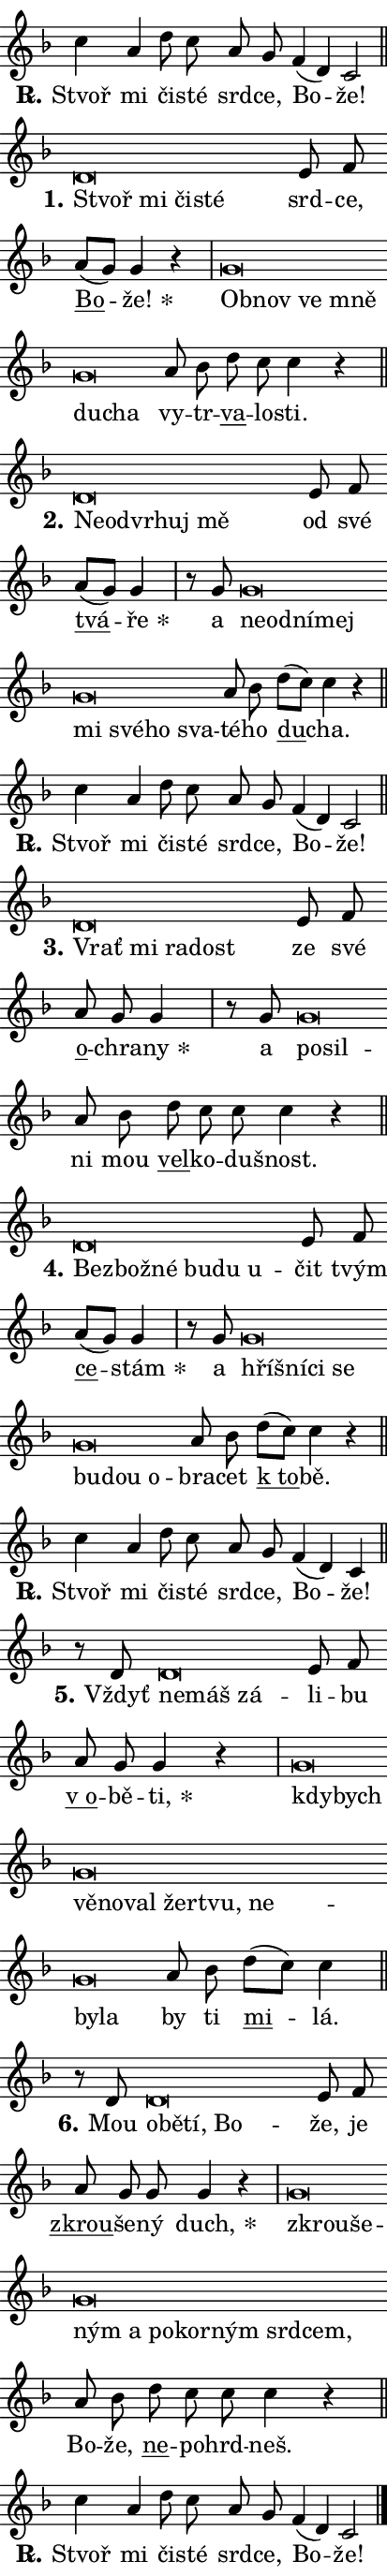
\version "2.22.1"
\header { tagline = "" }
\paper {
  indent = 0\cm
  top-margin = 0\cm
  right-margin = 0\cm
  bottom-margin = 0\cm
  left-margin = 0\cm
  paper-width = 7\cm
  page-breaking = #ly:one-page-breaking
  system-system-spacing.basic-distance = #11
  score-system-spacing.basic-distance = #11
  ragged-last = ##f
}


%% Author: Thomas Morley
%% https://lists.gnu.org/archive/html/lilypond-user/2020-05/msg00002.html
#(define (line-position grob)
"Returns position of @var[grob} in current system:
   @code{'start}, if at first time-step
   @code{'end}, if at last time-step
   @code{'middle} otherwise
"
  (let* ((col (ly:item-get-column grob))
         (ln (ly:grob-object col 'left-neighbor))
         (rn (ly:grob-object col 'right-neighbor))
         (col-to-check-left (if (ly:grob? ln) ln col))
         (col-to-check-right (if (ly:grob? rn) rn col))
         (break-dir-left
           (and
             (ly:grob-property col-to-check-left 'non-musical #f)
             (ly:item-break-dir col-to-check-left)))
         (break-dir-right
           (and
             (ly:grob-property col-to-check-right 'non-musical #f)
             (ly:item-break-dir col-to-check-right))))
        (cond ((eqv? 1 break-dir-left) 'start)
              ((eqv? -1 break-dir-right) 'end)
              (else 'middle))))

#(define (tranparent-at-line-position vctor)
  (lambda (grob)
  "Relying on @code{line-position} select the relevant enry from @var{vctor}.
Used to determine transparency,"
    (case (line-position grob)
      ((end) (not (vector-ref vctor 0)))
      ((middle) (not (vector-ref vctor 1)))
      ((start) (not (vector-ref vctor 2))))))

noteHeadBreakVisibility =
#(define-music-function (break-visibility)(vector?)
"Makes @code{NoteHead}s transparent relying on @var{break-visibility}"
#{
  \override NoteHead.transparent =
    #(tranparent-at-line-position break-visibility)
#})

#(define delete-ledgers-for-transparent-note-heads
  (lambda (grob)
    "Reads whether a @code{NoteHead} is transparent.
If so this @code{NoteHead} is removed from @code{'note-heads} from
@var{grob}, which is supposed to be @code{LedgerLineSpanner}.
As a result ledgers are not printed for this @code{NoteHead}"
    (let* ((nhds-array (ly:grob-object grob 'note-heads))
           (nhds-list
             (if (ly:grob-array? nhds-array)
                 (ly:grob-array->list nhds-array)
                 '()))
           ;; Relies on the transparent-property being done before
           ;; Staff.LedgerLineSpanner.after-line-breaking is executed.
           ;; This is fragile ...
           (to-keep
             (remove
               (lambda (nhd)
                 (ly:grob-property nhd 'transparent #f))
               nhds-list)))
      ;; TODO find a better method to iterate over grob-arrays, similiar
      ;; to filter/remove etc for lists
      ;; For now rebuilt from scratch
      (set! (ly:grob-object grob 'note-heads)  '())
      (for-each
        (lambda (nhd)
          (ly:pointer-group-interface::add-grob grob 'note-heads nhd))
        to-keep))))

hideNotes = {
  \noteHeadBreakVisibility #begin-of-line-visible
}
unHideNotes = {
  \noteHeadBreakVisibility #all-visible
}

% work-around for resetting accidentals
% https://lilypond.org/doc/v2.23/Documentation/notation/displaying-rhythms#unmetered-music
cadenzaMeasure = {
  \cadenzaOff
  \partial 1024 s1024
  \cadenzaOn
}

#(define-markup-command (accent layout props text) (markup?)
  "Underline accented syllable"
  (interpret-markup layout props
    #{\markup \override #'(offset . 4.3) \underline { #text }#}))

responsum = \markup \concat {
  "R" \hspace #-1.05 \path #0.1 #'((moveto 0 0.07) (lineto 0.9 0.8)) \hspace #0.05 "."
}

\layout {
    \context {
        \Staff
        \remove "Time_signature_engraver"
        \override LedgerLineSpanner.after-line-breaking = #delete-ledgers-for-transparent-note-heads
    }
    \context {
        \Voice {
            \override NoteHead.output-attributes = #'((class . "notehead"))
            \override Hairpin.height = #0.55
        }
    }
    \context {
        \Lyrics {
            \override StanzaNumber.output-attributes = #'((class . "stanzanumber"))
            \override LyricSpace.minimum-distance = #0.9
            \override LyricText.font-name = #"TeX Gyre Schola"
            \override LyricText.font-size = 1
            \override StanzaNumber.font-name = #"TeX Gyre Schola Bold"
            \override StanzaNumber.font-size = 1
        }
    }
}

% magnetic-lyrics.ily
%
%   written by
%     Jean Abou Samra <jean@abou-samra.fr>
%     Werner Lemberg <wl@gnu.org>
%
%   adapted by
%     Jiri Hon <jiri.hon@gmail.com>
%
% Version 2022-Apr-15

% https://www.mail-archive.com/lilypond-user@gnu.org/msg149350.html

#(define (Left_hyphen_pointer_engraver context)
   "Collect syllable-hyphen-syllable occurrences in lyrics and store
them in properties.  This engraver only looks to the left.  For
example, if the lyrics input is @code{foo -- bar}, it does the
following.

@itemize @bullet
@item
Set the @code{text} property of the @code{LyricHyphen} grob between
@q{foo} and @q{bar} to @code{foo}.

@item
Set the @code{left-hyphen} property of the @code{LyricText} grob with
text @q{foo} to the @code{LyricHyphen} grob between @q{foo} and
@q{bar}.
@end itemize

Use this auxiliary engraver in combination with the
@code{lyric-@/text::@/apply-@/magnetic-@/offset!} hook."
   (let ((hyphen #f)
         (text #f))
     (make-engraver
      (acknowledgers
       ((lyric-syllable-interface engraver grob source-engraver)
        (set! text grob)))
      (end-acknowledgers
       ((lyric-hyphen-interface engraver grob source-engraver)
        ;(when (not (grob::has-interface grob 'lyric-space-interface))
          (set! hyphen grob)));)
      ((stop-translation-timestep engraver)
       (when (and text hyphen)
         (ly:grob-set-object! text 'left-hyphen hyphen))
       (set! text #f)
       (set! hyphen #f)))))

#(define (lyric-text::apply-magnetic-offset! grob)
   "If the space between two syllables is less than the value in
property @code{LyricText@/.details@/.squash-threshold}, move the right
syllable to the left so that it gets concatenated with the left
syllable.

Use this function as a hook for
@code{LyricText@/.after-@/line-@/breaking} if the
@code{Left_@/hyphen_@/pointer_@/engraver} is active."
   (let ((hyphen (ly:grob-object grob 'left-hyphen #f)))
     (when hyphen
       (let ((left-text (ly:spanner-bound hyphen LEFT)))
         (when (grob::has-interface left-text 'lyric-syllable-interface)
           (let* ((common (ly:grob-common-refpoint grob left-text X))
                  (this-x-ext (ly:grob-extent grob common X))
                  (left-x-ext
                   (begin
                     ;; Trigger magnetism for left-text.
                     (ly:grob-property left-text 'after-line-breaking)
                     (ly:grob-extent left-text common X)))
                  ;; `delta` is the gap width between two syllables.
                  (delta (- (interval-start this-x-ext)
                            (interval-end left-x-ext)))
                  (details (ly:grob-property grob 'details))
                  (threshold (assoc-get 'squash-threshold details 0.2)))
             (when (< delta threshold)
               (let* (;; We have to manipulate the input text so that
                      ;; ligatures crossing syllable boundaries are not
                      ;; disabled.  For languages based on the Latin
                      ;; script this is essentially a beautification.
                      ;; However, for non-Western scripts it can be a
                      ;; necessity.
                      (lt (ly:grob-property left-text 'text))
                      (rt (ly:grob-property grob 'text))
                      (is-space (grob::has-interface hyphen 'lyric-space-interface))
                      (space (if is-space " " ""))
                      (space-markup (grob-interpret-markup grob " "))
                      (space-size (interval-length (ly:stencil-extent space-markup X)))
                      (extra-delta (if is-space space-size 0))
                      ;; Append new syllable.
                      (ltrt-space (if (and (string? lt) (string? rt))
                                (string-append lt space rt)
                                (make-concat-markup (list lt space rt))))
                      ;; Right-align `ltrt` to the right side.
                      (ltrt-space-markup (grob-interpret-markup
                               grob
                               (make-translate-markup
                                (cons (interval-length this-x-ext) 0)
                                (make-right-align-markup ltrt-space)))))
                 (begin
                   ;; Don't print `left-text`.
                   (ly:grob-set-property! left-text 'stencil #f)
                   ;; Set text and stencil (which holds all collected
                   ;; syllables so far) and shift it to the left.
                   (ly:grob-set-property! grob 'text ltrt-space)
                   (ly:grob-set-property! grob 'stencil ltrt-space-markup)
                   (ly:grob-translate-axis! grob (- (- delta extra-delta)) X))))))))))


#(define (lyric-hyphen::displace-bounds-first grob)
   ;; Make very sure this callback isn't triggered too early.
   (let ((left (ly:spanner-bound grob LEFT))
         (right (ly:spanner-bound grob RIGHT)))
     (ly:grob-property left 'after-line-breaking)
     (ly:grob-property right 'after-line-breaking)
     (ly:lyric-hyphen::print grob)))

squashThreshold = #0.4

\layout {
  \context {
    \Lyrics
    \consists #Left_hyphen_pointer_engraver
    \override LyricText.after-line-breaking =
      #lyric-text::apply-magnetic-offset!
    \override LyricHyphen.stencil = #lyric-hyphen::displace-bounds-first
    \override LyricText.details.squash-threshold = \squashThreshold
    \override LyricHyphen.minimum-distance = 0
    \override LyricHyphen.minimum-length = \squashThreshold
  }
}

squash = \override LyricText.details.squash-threshold = 9999
unSquash = \override LyricText.details.squash-threshold = \squashThreshold

left = \override LyricText.self-alignment-X = #LEFT
unLeft = \revert LyricText.self-alignment-X

starOffset = #(lambda (grob) 
                (let ((x_offset (ly:self-alignment-interface::aligned-on-x-parent grob)))
                  (if (= x_offset 0) 0 (+ x_offset 1.2))))

star = #(define-music-function (syllable)(string?)
"Append star separator at the end of a syllable"
#{
  \once \override LyricText.X-offset = #starOffset
  \lyricmode { \markup {
    #syllable
    \override #'((font-name . "TeX Gyre Schola Bold")) \hspace #0.2 \lower #0.65 \larger "*"
  } }
#})

starAccent = #(define-music-function (syllable)(string?)
"Append star separator at the end of a syllable and make accent"
#{
  \once \override LyricText.X-offset = #starOffset
  \lyricmode { \markup {
    \accent #syllable
    \override #'((font-name . "TeX Gyre Schola Bold")) \hspace #0.2 \lower #0.65 \larger "*"
  } }
#})

breath = #(define-music-function (syllable)(string?)
"Append breathing indicator at the end of a syllable"
#{
  \lyricmode { \markup { #syllable "+" } }
#})

optionalBreath = #(define-music-function (syllable)(string?)
"Append optional breathing indicator at the end of a syllable"
#{
  \lyricmode { \markup { #syllable "(+)" } }
#})


\score {
    <<
        \new Voice = "melody" { \cadenzaOn \key f \major \relative { c''4 a d8 c a g \bar "" f4( d) c2 \cadenzaMeasure \bar "||" \break }
\relative { d'\breve*1/16 \hideNotes \breve*1/16 \bar "" \breve*1/16 \breve*1/16 \bar "" \unHideNotes e8 f \bar "" a[( g)] g4 r \cadenzaMeasure \bar "|" g\breve*1/16 \hideNotes \breve*1/16 \bar "" \breve*1/16 \bar "" \breve*1/16 \bar "" \breve*1/16 \breve*1/16 \bar "" \unHideNotes a8 bes \bar "" d c c4 r \cadenzaMeasure \bar "||" \break }
\relative { d'\breve*1/16 \hideNotes \breve*1/16 \bar "" \breve*1/16 \bar "" \breve*1/16 \breve*1/16 \bar "" \unHideNotes e8 f \bar "" a[( g)] g4 \cadenzaMeasure \bar "|" r8 g8 g\breve*1/16 \hideNotes \breve*1/16 \bar "" \breve*1/16 \bar "" \breve*1/16 \bar "" \breve*1/16 \bar "" \breve*1/16 \bar "" \breve*1/16 \breve*1/16 \bar "" \unHideNotes a8 bes \bar "" d[( c)] c4 r \cadenzaMeasure \bar "||" \break }
\relative { c''4 a d8 c a g \bar "" f4( d) c2 \cadenzaMeasure \bar "||" \break }
\relative { d'\breve*1/16 \hideNotes \breve*1/16 \bar "" \breve*1/16 \breve*1/16 \bar "" \unHideNotes e8 f \bar "" a g g4 \cadenzaMeasure \bar "|" r8 g8 g\breve*1/16 \hideNotes \breve*1/16 \bar "" \unHideNotes a8 bes \bar "" d c c c4 r \cadenzaMeasure \bar "||" \break }
\relative { d'\breve*1/16 \hideNotes \breve*1/16 \bar "" \breve*1/16 \bar "" \breve*1/16 \bar "" \breve*1/16 \breve*1/16 \bar "" \unHideNotes e8 f \bar "" a[( g)] g4 \cadenzaMeasure \bar "|" r8 g8 g\breve*1/16 \hideNotes \breve*1/16 \bar "" \breve*1/16 \bar "" \breve*1/16 \bar "" \breve*1/16 \bar "" \breve*1/16 \breve*1/16 \bar "" \unHideNotes a8 bes \bar "" d[( c)] c4 r \cadenzaMeasure \bar "||" \break }
\relative { c''4 a d8 c a g \bar "" f4( d) c4 \cadenzaMeasure \bar "||" \break }
\relative { r8 d'8 d\breve*1/16 \hideNotes \breve*1/16 \breve*1/16 \bar "" \unHideNotes e8 f \bar "" a g g4 r \cadenzaMeasure \bar "|" g\breve*1/16 \hideNotes \breve*1/16 \bar "" \breve*1/16 \bar "" \breve*1/16 \bar "" \breve*1/16 \bar "" \breve*1/16 \bar "" \breve*1/16 \bar "" \breve*1/16 \bar "" \breve*1/16 \breve*1/16 \bar "" \unHideNotes a8 bes \bar "" d[( c)] c4 \cadenzaMeasure \bar "||" \break }
\relative { r8 d'8 d\breve*1/16 \hideNotes \breve*1/16 \bar "" \breve*1/16 \breve*1/16 \bar "" \unHideNotes e8 f \bar "" a g g g4 r \cadenzaMeasure \bar "|" g\breve*1/16 \hideNotes \breve*1/16 \bar "" \breve*1/16 \bar "" \breve*1/16 \bar "" \breve*1/16 \bar "" \breve*1/16 \bar "" \breve*1/16 \bar "" \breve*1/16 \breve*1/16 \bar "" \unHideNotes a8 bes \bar "" d c c c4 r \cadenzaMeasure \bar "||" \break }
\relative { c''4 a d8 c a g \bar "" f4( d) c2 \cadenzaMeasure \bar "||" \break } \bar "|." }
        \new Lyrics \lyricsto "melody" { \lyricmode { \set stanza = \responsum
Stvoř mi či -- sté srd -- ce, Bo -- že!
\set stanza = "1."
\left Stvoř \squash mi či -- sté \unLeft \unSquash srd -- ce, \markup \accent Bo -- \star že! \left Ob -- \squash nov ve mně du -- cha \unLeft \unSquash vy -- tr -- \markup \accent va -- lo -- sti.
\set stanza = "2."
\left Ne -- \squash od -- vr -- huj mě \unLeft \unSquash od své \markup \accent tvá -- \star ře a \left ne -- \squash od -- ní -- mej mi své -- ho sva -- \unLeft \unSquash té -- ho \markup \accent du -- cha.
\set stanza = \responsum
Stvoř mi či -- sté srd -- ce, Bo -- že!
\set stanza = "3."
\left Vrať \squash mi ra -- dost \unLeft \unSquash ze své \markup \accent o -- chra -- \star ny a \left po -- \squash sil -- \unLeft \unSquash ni mou \markup \accent vel -- ko -- du -- šnost.
\set stanza = "4."
\left Bez -- \squash bož -- né bu -- du u -- \unLeft \unSquash čit tvým \markup \accent ce -- \star stám a \left hří -- \squash šní -- ci se bu -- dou o -- \unLeft \unSquash bra -- cet \markup \accent "k to" -- bě.
\set stanza = \responsum
Stvoř mi či -- sté srd -- ce, Bo -- že!
\set stanza = "5."
Vždyť \left ne -- \squash máš zá -- \unLeft \unSquash li -- bu \markup \accent "v o" -- bě -- \star ti, \left kdy -- \squash bych vě -- no -- val žer -- tvu, ne -- by -- la \unLeft \unSquash by ti \markup \accent mi -- lá.
\set stanza = "6."
Mou \left o -- \squash bě -- tí, Bo -- \unLeft \unSquash že, je \markup \accent zkrou -- še -- ný \star duch, \left zkrou -- \squash še -- ným a po -- kor -- ným srd -- cem, \unLeft \unSquash Bo -- že, \markup \accent ne -- po -- hrd -- neš.
\set stanza = \responsum
Stvoř mi či -- sté srd -- ce, Bo -- že! } }
    >>
    \layout {}
}
